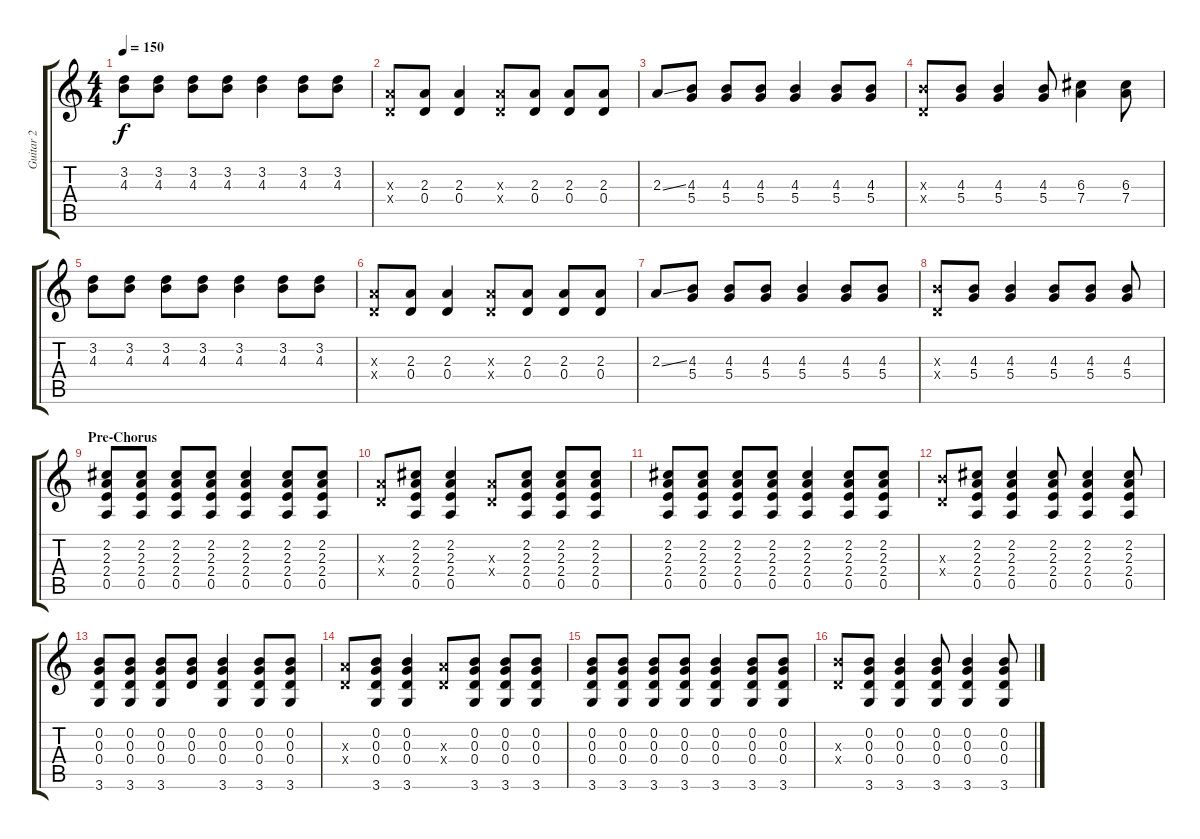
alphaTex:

\track ("Guitar 2" "Guitar 2") {instrument acousticguitarnylon}
\staff {score tabs}
\tuning (E4 B3 G3 D3 A2 E2) {hide}
\ts (4 4)
\tempo 150
\clef g2
\ks c
(3.2 4.3).8{dy f} (3.2 4.3).8 (3.2 4.3).8 (3.2 4.3).8 (3.2 4.3).4 (3.2 4.3).8 (3.2 4.3).8 |
(2.3{x} 0.4{x}).8 (2.3 0.4).8 (2.3 0.4).4 (2.3{x} 0.4{x}).8 (2.3 0.4).8 (2.3 0.4).8 (2.3 0.4).8 |
2.3{ss}.8 (4.3 5.4).8 (4.3 5.4).8 (4.3 5.4).8 (4.3 5.4).4 (4.3 5.4).8 (4.3 5.4).8 |
(4.3{x} 0.4{x}).8 (4.3 5.4).8 (4.3 5.4).4 (4.3 5.4).8 (6.3 7.4).4 (6.3 7.4).8 |
(3.2 4.3).8 (3.2 4.3).8 (3.2 4.3).8 (3.2 4.3).8 (3.2 4.3).4 (3.2 4.3).8 (3.2 4.3).8 |
(2.3{x} 0.4{x}).8 (2.3 0.4).8 (2.3 0.4).4 (2.3{x} 0.4{x}).8 (2.3 0.4).8 (2.3 0.4).8 (2.3 0.4).8 |
2.3{ss}.8 (4.3 5.4).8 (4.3 5.4).8 (4.3 5.4).8 (4.3 5.4).4 (4.3 5.4).8 (4.3 5.4).8 |
(4.3{x} 0.4{x}).8 (4.3 5.4).8 (4.3 5.4).4 (4.3 5.4).8 (4.3 5.4).8 (4.3 5.4).8 |
\section ("" "Pre-Chorus")
(2.2 2.3 2.4 0.5).8 (2.2 2.3 2.4 0.5).8 (2.2 2.3 2.4 0.5).8 (2.2 2.3 2.4 0.5).8 (2.2 2.3 2.4 0.5).4 (2.2 2.3 2.4 0.5).8 (2.2 2.3 2.4 0.5).8 |
(2.3{x} 0.4{x}).8 (2.2 2.3 2.4 0.5).8 (2.2 2.3 2.4 0.5).4 (2.3{x} 0.4{x}).8 (2.2 2.3 2.4 0.5).8 (2.2 2.3 2.4 0.5).8 (2.2 2.3 2.4 0.5).8 |
(2.2 2.3 2.4 0.5).8 (2.2 2.3 2.4 0.5).8 (2.2 2.3 2.4 0.5).8 (2.2 2.3 2.4 0.5).8 (2.2 2.3 2.4 0.5).4 (2.2 2.3 2.4 0.5).8 (2.2 2.3 2.4 0.5).8 |
(4.3{x} 0.4{x}).8 (2.2 2.3 2.4 0.5).8 (2.2 2.3 2.4 0.5).4 (2.2 2.3 2.4 0.5).8 (2.2 2.3 2.4 0.5).4 (2.2 2.3 2.4 0.5).8 |
(0.2 0.3 0.4 3.6).8 (0.2 0.3 0.4 3.6).8 (0.2 0.3 0.4 3.6).8 (0.2 0.3 0.4).8 (0.2 0.3 0.4 3.6).4 (0.2 0.3 0.4 3.6).8 (0.2 0.3 0.4 3.6).8 |
(2.3{x} 0.4{x}).8 (0.2 0.3 0.4 3.6).8 (0.2 0.3 0.4 3.6).4 (2.3{x} 0.4{x}).8 (0.2 0.3 0.4 3.6).8 (0.2 0.3 0.4 3.6).8 (0.2 0.3 0.4 3.6).8 |
(0.2 0.3 0.4 3.6).8 (0.2 0.3 0.4 3.6).8 (0.2 0.3 0.4 3.6).8 (0.2 0.3 0.4 3.6).8 (0.2 0.3 0.4 3.6).4 (0.2 0.3 0.4 3.6).8 (0.2 0.3 0.4 3.6).8 |
(4.3{x} 0.4{x}).8 (0.2 0.3 0.4 3.6).8 (0.2 0.3 0.4 3.6).4 (0.2 0.3 0.4 3.6).8 (0.2 0.3 0.4 3.6).4 (0.2 0.3 0.4 3.6).8
